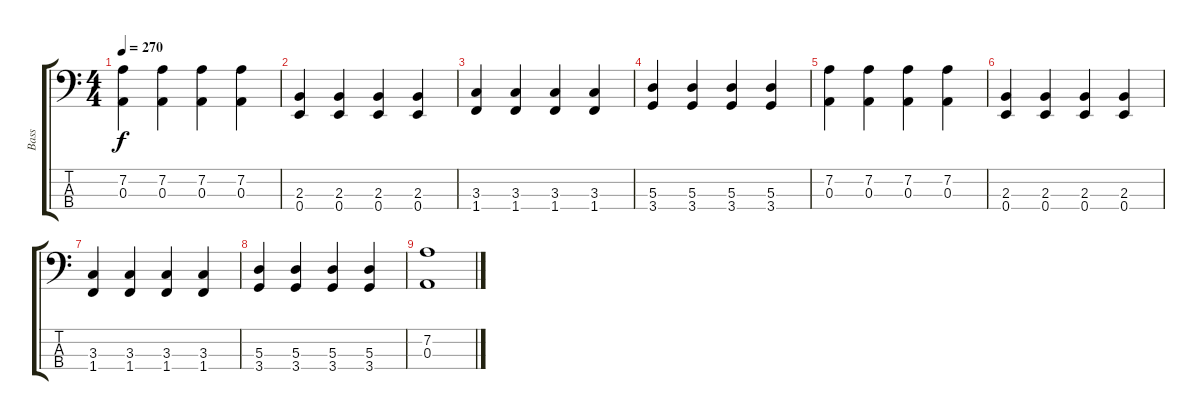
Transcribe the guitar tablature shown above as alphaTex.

\track ("Bass" "Bass") {instrument electricbasspick}
\staff {score tabs}
\tuning (G2 D2 A1 E1) {hide}
\ts (4 4)
\tempo 270
\clef f4
\ks c
(7.2 0.3).4{dy f} (7.2 0.3).4 (7.2 0.3).4 (7.2 0.3).4 |
(2.3 0.4).4 (2.3 0.4).4 (2.3 0.4).4 (2.3 0.4).4 |
(3.3 1.4).4 (3.3 1.4).4 (3.3 1.4).4 (3.3 1.4).4 |
(5.3 3.4).4 (5.3 3.4).4 (5.3 3.4).4 (5.3 3.4).4 |
(7.2 0.3).4 (7.2 0.3).4 (7.2 0.3).4 (7.2 0.3).4 |
(2.3 0.4).4 (2.3 0.4).4 (2.3 0.4).4 (2.3 0.4).4 |
(3.3 1.4).4 (3.3 1.4).4 (3.3 1.4).4 (3.3 1.4).4 |
(5.3 3.4).4 (5.3 3.4).4 (5.3 3.4).4 (5.3 3.4).4 |
(7.2 0.3).1
